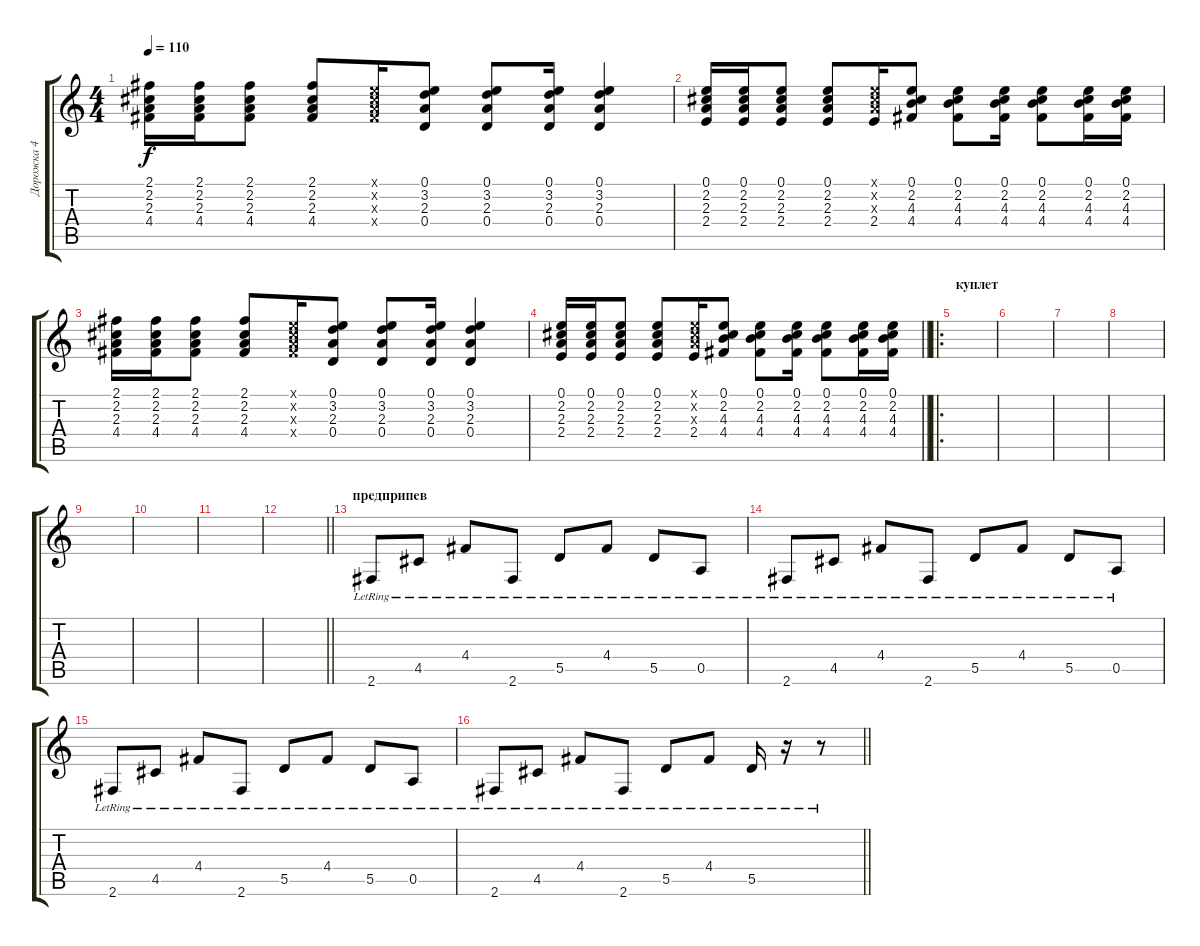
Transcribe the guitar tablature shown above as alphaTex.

\track ("Дорожка 4" "Дорожка 4") {instrument acousticguitarsteel}
\staff {score tabs}
\tuning (E4 B3 G3 D3 A2 E2) {hide}
\ts (4 4)
\tempo 110
\clef g2
\ks c
(2.1 2.2 2.3 4.4).16{dy f} (2.1 2.2 2.3 4.4).16 (2.1 2.2 2.3 4.4).8 (2.1 2.2 2.3 4.4).8 (0.1{x} 2.2{x} 2.3{x} 4.4{x}).16 (0.1 3.2 2.3 0.4).8 (0.1 3.2 2.3 0.4).8 (0.1 3.2 2.3 0.4).16 (0.1 3.2 2.3 0.4).4 |
(0.1 2.2 2.3 2.4).16 (0.1 2.2 2.3 2.4).16 (0.1 2.2 2.3 2.4).8 (0.1 2.2 2.3 2.4).8 (0.1{x} 2.2{x} 2.3{x} 2.4).16 (0.1 2.2 4.3 4.4).8 (0.1 2.2 4.3 4.4).8 (0.1 2.2 4.3 4.4).16 (0.1 2.2 4.3 4.4).8 (0.1 2.2 4.3 4.4).16 (0.1 2.2 4.3 4.4).16 |
(2.1 2.2 2.3 4.4).16 (2.1 2.2 2.3 4.4).16 (2.1 2.2 2.3 4.4).8 (2.1 2.2 2.3 4.4).8 (0.1{x} 2.2{x} 2.3{x} 4.4{x}).16 (0.1 3.2 2.3 0.4).8 (0.1 3.2 2.3 0.4).8 (0.1 3.2 2.3 0.4).16 (0.1 3.2 2.3 0.4).4 |
\barLineRight lightlight
(0.1 2.2 2.3 2.4).16 (0.1 2.2 2.3 2.4).16 (0.1 2.2 2.3 2.4).8 (0.1 2.2 2.3 2.4).8 (0.1{x} 2.2{x} 2.3{x} 2.4).16 (0.1 2.2 4.3 4.4).8 (0.1 2.2 4.3 4.4).8 (0.1 2.2 4.3 4.4).16 (0.1 2.2 4.3 4.4).8 (0.1 2.2 4.3 4.4).16 (0.1 2.2 4.3 4.4).16 |
\ro
\section ("" "куплет")
|
|
|
|
|
|
|
\barLineRight lightlight
|
\section ("" "предприпев")
2.6{lr}.8 4.5{lr}.8 4.4{lr}.8 2.6{lr}.8 5.5{lr}.8 4.4{lr}.8 5.5{lr}.8 0.5{lr}.8 |
2.6{lr}.8 4.5{lr}.8 4.4{lr}.8 2.6{lr}.8 5.5{lr}.8 4.4{lr}.8 5.5{lr}.8 0.5{lr}.8 |
2.6{lr}.8 4.5{lr}.8 4.4{lr}.8 2.6{lr}.8 5.5{lr}.8 4.4{lr}.8 5.5{lr}.8 0.5{lr}.8 |
\barLineRight lightlight
2.6{lr}.8 4.5{lr}.8 4.4{lr}.8 2.6{lr}.8 5.5{lr}.8 4.4{lr}.8 5.5{lr}.16 r.16 r.8
